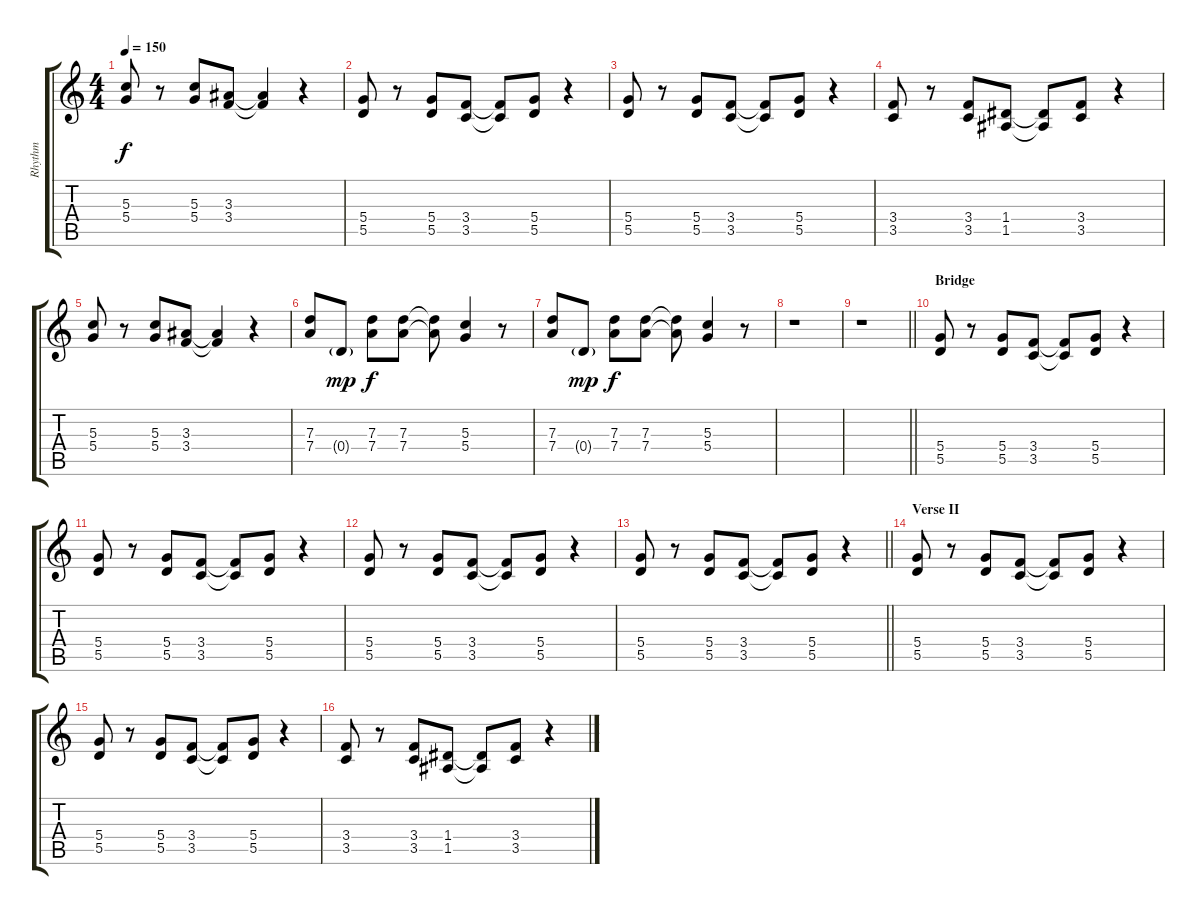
\track ("Rhythm" "Rhythm") {instrument overdrivenguitar}
\staff {score tabs}
\tuning (E4 B3 G3 D3 A2 E2) {hide}
\ts (4 4)
\tempo 150
\clef g2
\ks c
(5.3 5.4).8{dy f} r.8 (5.3 5.4).8 (3.3 3.4).8 (3.3{t} 3.4{t}).4 r.4 |
(5.4 5.5).8 r.8 (5.4 5.5).8 (3.4 3.5).8 (3.4{t} 3.5{t}).8 (5.4 5.5).8 r.4 |
(5.4 5.5).8 r.8 (5.4 5.5).8 (3.4 3.5).8 (3.4{t} 3.5{t}).8 (5.4 5.5).8 r.4 |
(3.4 3.5).8 r.8 (3.4 3.5).8 (1.4 1.5).8 (1.4{t} 1.5{t}).8 (3.4 3.5).8 r.4 |
(5.3 5.4).8 r.8 (5.3 5.4).8 (3.3 3.4).8 (3.3{t} 3.4{t}).4 r.4 |
(7.3 7.4).8 0.4{g}.8{dy mp} (7.3 7.4).8{dy f} (7.3 7.4).8 (7.3{t} 7.4{t}).8 (5.3 5.4).4 r.8 |
(7.3 7.4).8 0.4{g}.8{dy mp} (7.3 7.4).8{dy f} (7.3 7.4).8 (7.3{t} 7.4{t}).8 (5.3 5.4).4 r.8 |
r.1 |
\barLineRight lightlight
r.1 |
\section ("" "Bridge")
(5.4 5.5).8 r.8 (5.4 5.5).8 (3.4 3.5).8 (3.4{t} 3.5{t}).8 (5.4 5.5).8 r.4 |
(5.4 5.5).8 r.8 (5.4 5.5).8 (3.4 3.5).8 (3.4{t} 3.5{t}).8 (5.4 5.5).8 r.4 |
(5.4 5.5).8 r.8 (5.4 5.5).8 (3.4 3.5).8 (3.4{t} 3.5{t}).8 (5.4 5.5).8 r.4 |
\barLineRight lightlight
(5.4 5.5).8 r.8 (5.4 5.5).8 (3.4 3.5).8 (3.4{t} 3.5{t}).8 (5.4 5.5).8 r.4 |
\section ("" "Verse II")
(5.4 5.5).8 r.8 (5.4 5.5).8 (3.4 3.5).8 (3.4{t} 3.5{t}).8 (5.4 5.5).8 r.4 |
(5.4 5.5).8 r.8 (5.4 5.5).8 (3.4 3.5).8 (3.4{t} 3.5{t}).8 (5.4 5.5).8 r.4 |
(3.4 3.5).8 r.8 (3.4 3.5).8 (1.4 1.5).8 (1.4{t} 1.5{t}).8 (3.4 3.5).8 r.4
